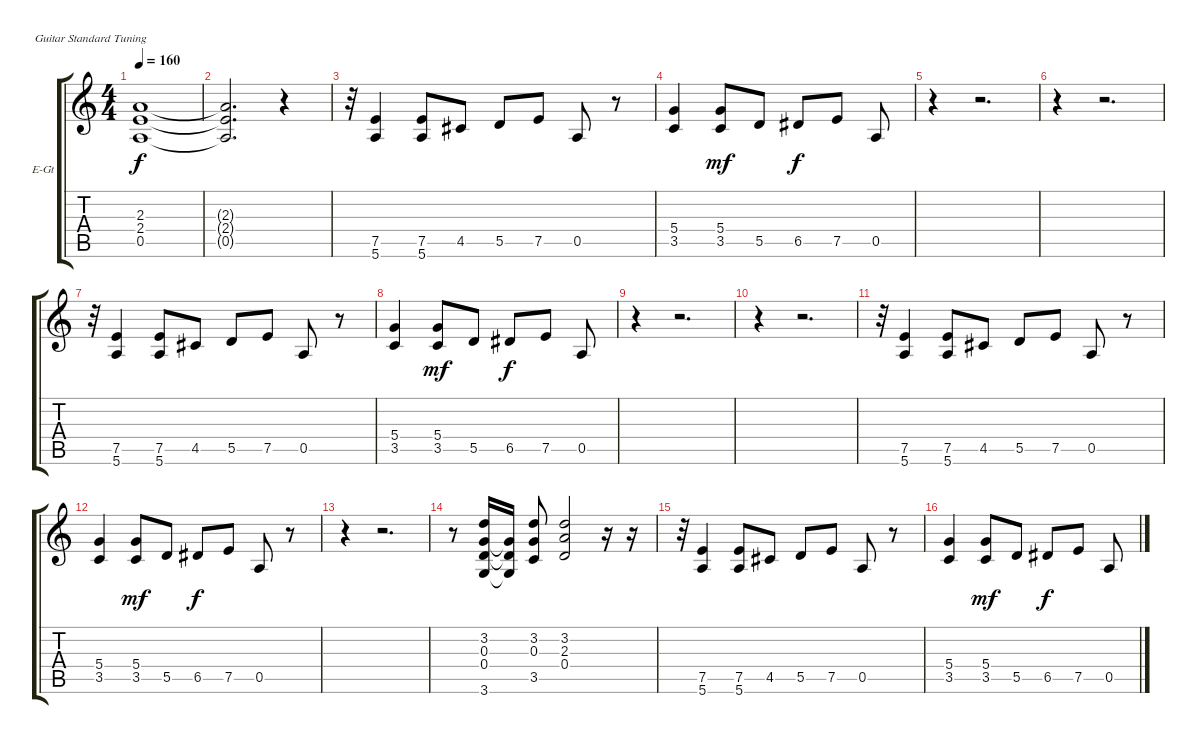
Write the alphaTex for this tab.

\bracketExtendMode groupsimilarinstruments
\firstSystemTrackNameOrientation horizontal
\otherSystemsTrackNameOrientation horizontal
\track ("Angus" "E-Gt") {instrument distortionguitar}
\staff {score tabs}
\tuning (E4 B3 G3 D3 A2 E2)
\ts (4 4)
\tempo 160
\clef g2
\ks c
(2.3 2.4 0.5).1{dy f} |
(2.3{t} 2.4{t} 0.5{t}).2{d} r.4 |
r.32 (5.6 7.5).4 (7.5 5.6).8 4.5.8 5.5.8 7.5.8 0.5.8 r.8 |
(3.5 5.4).4 (3.5 5.4).8{dy mf} 5.5.8 6.5.8{dy f} 7.5.8 0.5.8 |
r.4 r.2{d} |
r.4 r.2{d} |
r.32 (5.6 7.5).4 (7.5 5.6).8 4.5.8 5.5.8 7.5.8 0.5.8 r.8 |
(3.5 5.4).4 (3.5 5.4).8{dy mf} 5.5.8 6.5.8{dy f} 7.5.8 0.5.8 |
r.4 r.2{d} |
r.4 r.2{d} |
r.32 (5.6 7.5).4 (7.5 5.6).8 4.5.8 5.5.8 7.5.8 0.5.8 r.8 |
(3.5 5.4).4 (3.5 5.4).8{dy mf} 5.5.8 6.5.8{dy f} 7.5.8 0.5.8 r.8 |
r.4 r.2{d} |
r.8 (3.2 0.3 0.4 3.6).16 (0.3{t} 0.4{t} 3.6{t}).16 (3.2 0.3 3.5).8 (3.2 2.3 0.4).2 r.16 r.16 |
r.32 (5.6 7.5).4 (7.5 5.6).8 4.5.8 5.5.8 7.5.8 0.5.8 r.8 |
(3.5 5.4).4 (3.5 5.4).8{dy mf} 5.5.8 6.5.8{dy f} 7.5.8 0.5.8
